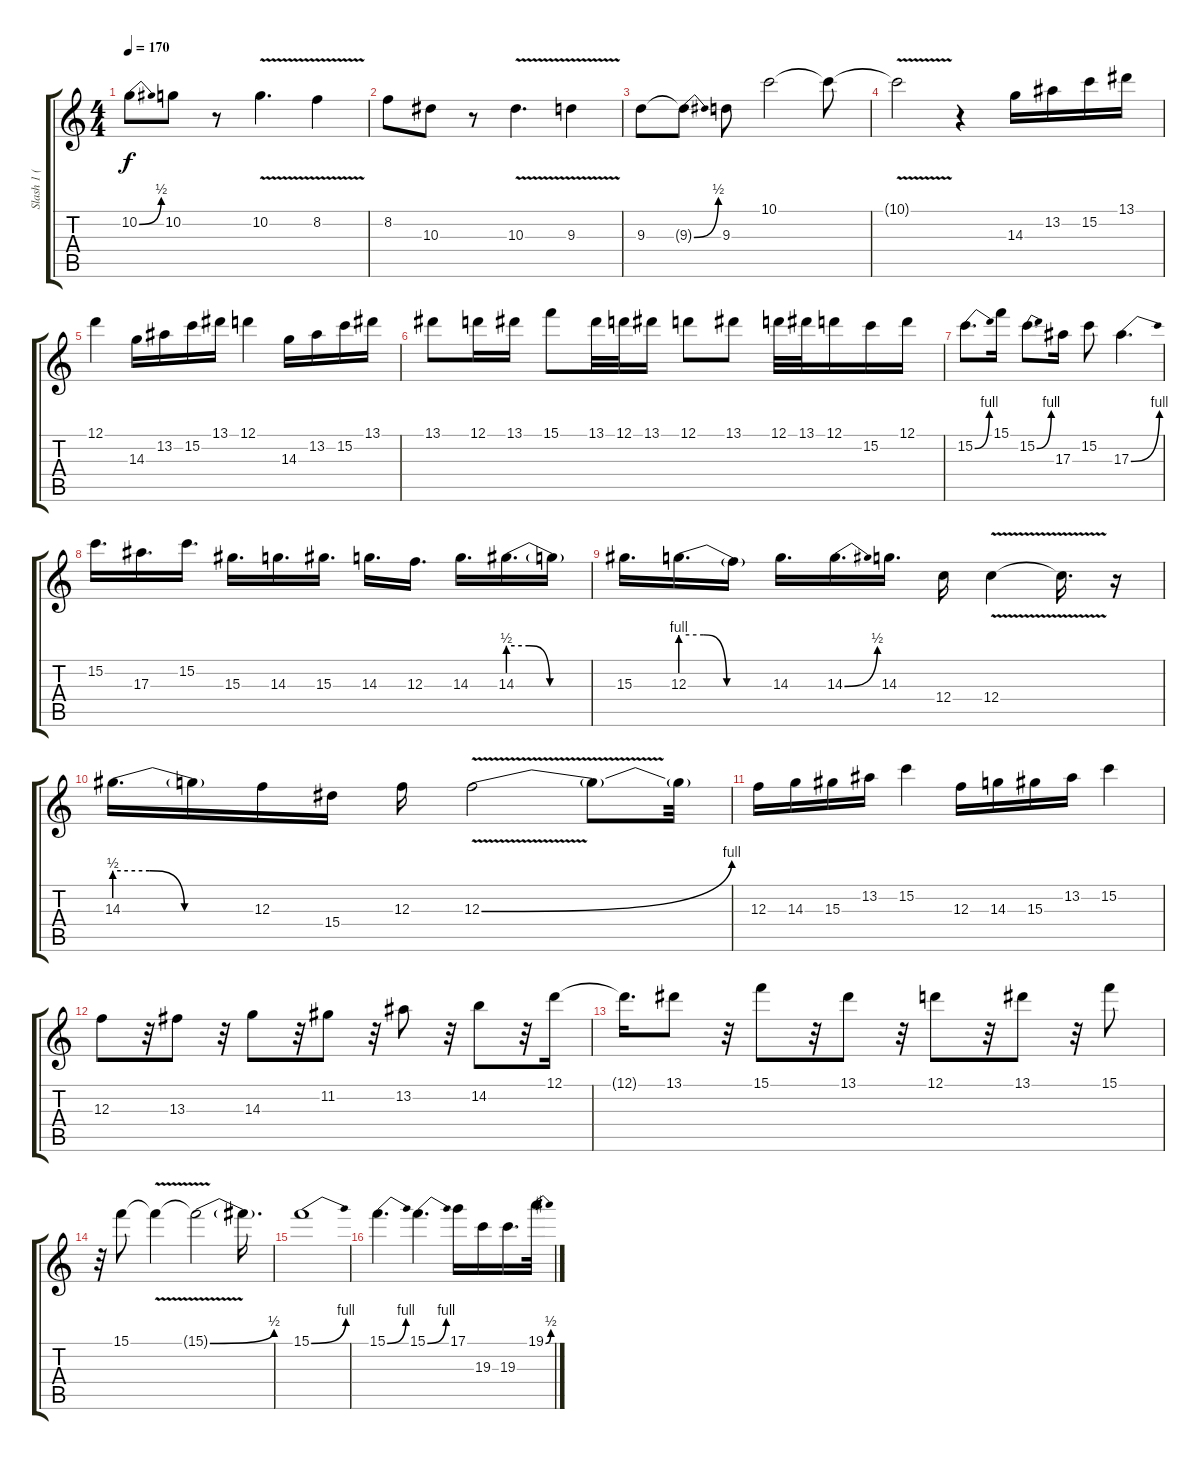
\track ("Slash 1 ( Lead Guitar )" "Slash 1 ( ") {instrument distortionguitar}
\staff {score tabs}
\tuning (D4 A3 F3 C3 G2 C2) {hide}
\ts (4 4)
\tempo 170
\clef g2
\ks c
10.2{be (bend 0 0 60 2)}.8{dy f} 10.2.8 r.8 10.2{v}.4{d} 8.2{v}.4 |
8.2.8 10.3.8 r.8 10.3{v}.4{d} 9.3{v}.4 |
9.3.8 9.3{be (bend 0 0 60 2) t}.8 9.3.8 10.1.2 10.1{t}.8 |
10.1{v t}.2 r.4 14.3.16 13.2.16 15.2.16 13.1.16 |
12.1.4 14.3.16 13.2.16 15.2.16 13.1.16 12.1.4 14.3.16 13.2.16 15.2.16 13.1.16 |
13.1.8 12.1.16 13.1.16 15.1.8 13.1.32 12.1.32 13.1.16 12.1.8 13.1.8 12.1.32 13.1.32 12.1.16 15.2.16 12.1.16 |
15.2{be (bend 0 0 60 4)}.8{d} 15.1.16 15.2{be (bend 0 0 60 4)}.8{d} 17.3.16 15.2.8 17.3{be (bend 0 0 60 4)}.4{d} |
15.2.16{d} 17.3.16{d} 15.2.16{d} 15.3.16{d} 14.3.16{d} 15.3.16{d} 14.3.16{d} 12.3.16{d} 14.3.16{d} 14.3{be (custom 0 2 15 2 30 0 60 0)}.16{d} 14.3{t}.16 |
15.3.16{d} 12.3{be (custom 0 4 15 4 30 0 60 0)}.16{d} 12.3{t}.16 14.3.16{d} 14.3{be (bend 0 0 60 2)}.16{d} 14.3.16{d} 12.4.16 12.4{v}.4 12.4{t}.16{d} r.16 |
14.3{be (custom 0 2 15 2 30 0 60 0)}.16{d} 14.3{t}.16 12.3.16 15.4.16 12.3.16 12.3{be (bend 0 0 60 4) v}.2 12.3{t}.8 12.3{t}.32 |
12.3.16 14.3.16 15.3.16 13.2.16 15.2.4 12.3.16 14.3.16 15.3.16 13.2.16 15.2.4 |
12.3.8 r.32 13.3.8 r.32 14.3.8 r.32 11.2.8 r.32 13.2.8 r.32 14.2.8 r.32 12.1.16 |
12.1{t}.16{d} 13.1.8 r.32 15.1.8 r.32 13.1.8 r.32 12.1.8 r.32 13.1.8 r.32 15.1.8 |
r.32 15.1.8 15.1{v t}.4 15.1{be (bend 0 0 60 2) t}.2 15.1{t}.16{d} |
15.1{be (bend 0 0 60 4)}.1 |
15.1{be (bend 0 0 60 4)}.4{d} 15.1{be (bend 0 0 60 4)}.4{d} 17.1.16 19.3.16 19.3.16{d} 19.1{be (bend 0 0 60 2)}.32
